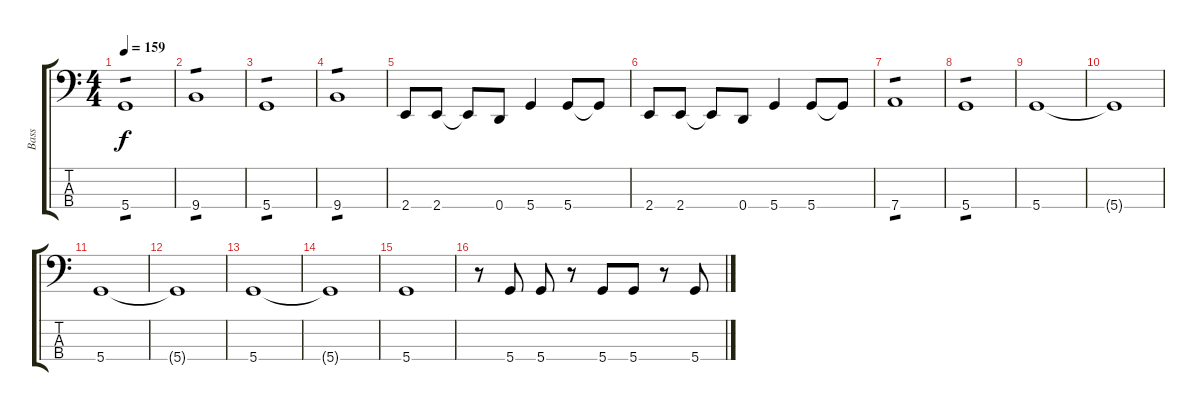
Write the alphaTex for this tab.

\track ("Bass" "Bass") {instrument electricbassfinger}
\staff {score tabs}
\tuning (G2 D2 A1 D1) {hide}
\ts (4 4)
\tempo 159
\clef f4
\ks c
5.4.1{tp 1 dy f} |
9.4.1{tp 1} |
5.4.1{tp 1} |
9.4.1{tp 1} |
2.4.8 2.4.8 2.4{t}.8 0.4.8 5.4.4 5.4.8 5.4{t}.8 |
2.4.8 2.4.8 2.4{t}.8 0.4.8 5.4.4 5.4.8 5.4{t}.8 |
7.4.1{tp 1} |
5.4.1{tp 1} |
5.4.1 |
5.4{t}.1 |
5.4.1 |
5.4{t}.1 |
5.4.1 |
5.4{t}.1 |
5.4.1 |
r.8 5.4.8 5.4.8 r.8 5.4.8 5.4.8 r.8 5.4.8
